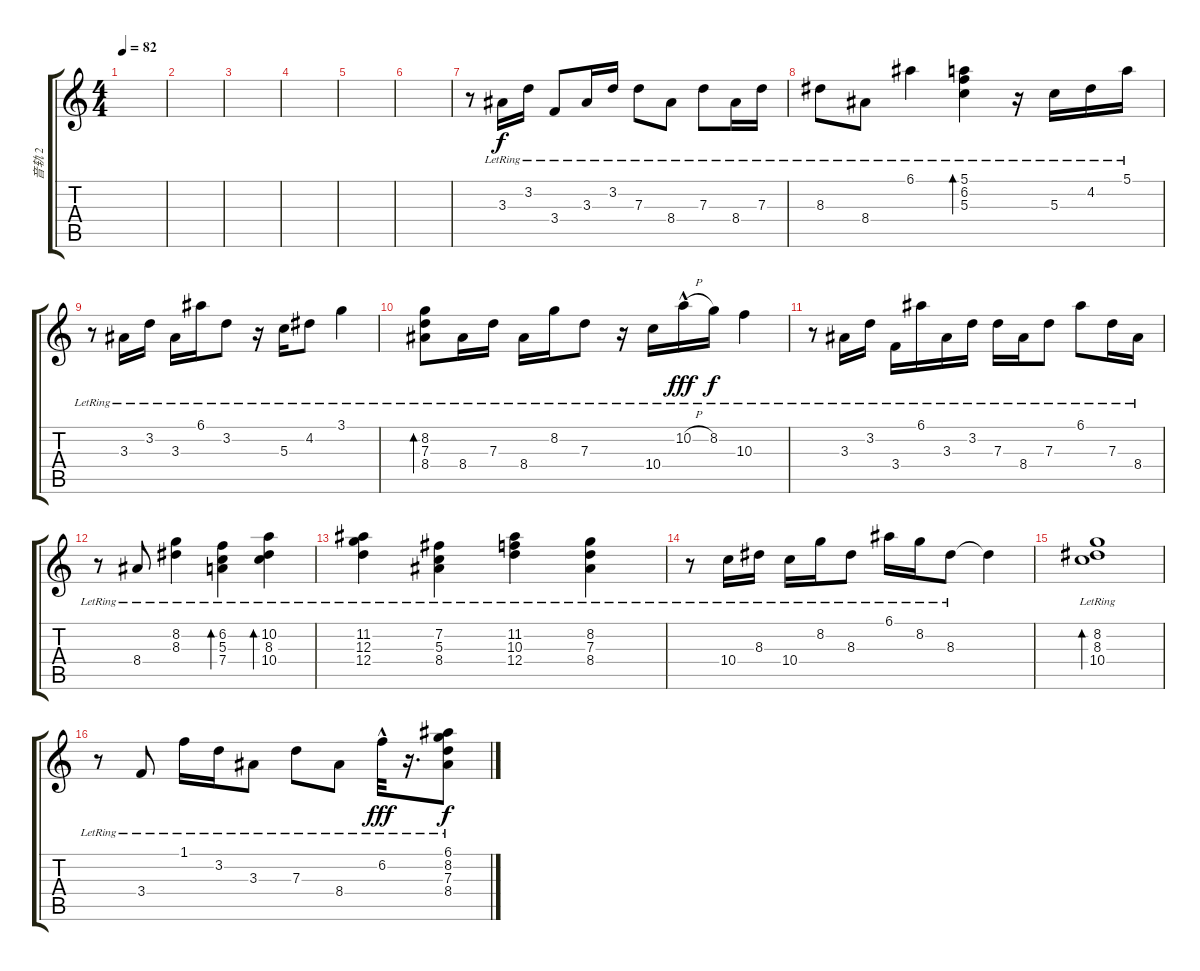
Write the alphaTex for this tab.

\track ("音轨 2" "音轨 2") {instrument acousticguitarnylon}
\staff {score tabs}
\tuning (E4 B3 G3 D3 A2 E2) {hide}
\ts (4 4)
\tempo 82
\clef g2
\ks c
|
|
|
|
|
|
r.8 3.3{lr}.16{balance 12} 3.2{lr}.16 3.4{lr}.8 3.3{lr}.16 3.2{lr}.16 7.3{lr}.8 8.4{lr}.8 7.3{lr}.8 8.4{lr}.16 7.3{lr}.16 |
8.3{lr}.8 8.4{lr}.8 6.1{lr}.4 (5.1{lr} 6.2{lr} 5.3{lr}).4{bd 240} r.16 5.3{lr}.16 4.2{lr}.16 5.1{lr}.16 |
r.8 3.3{lr}.16 3.2{lr}.16 3.3{lr}.16 6.1{lr}.16 3.2{lr}.8 r.16 5.3{lr}.16 4.2{lr}.8 3.1{lr}.4 |
(8.2{lr} 7.3{lr} 8.4{lr}).8{bd 240} 8.4{lr}.16 7.3{lr}.16 8.4{lr}.16 8.2{lr}.16 7.3{lr}.8 r.16 10.4{lr}.16 10.2{h hac lr}.16{dy fff} 8.2{lr}.16{dy f} 10.3{lr}.4 |
r.8 3.3{lr}.16{balance 8} 3.2{lr}.16 3.4{lr}.16 6.1{lr}.16 3.3{lr}.16 3.2{lr}.16 7.3{lr}.16 8.4{lr}.16 7.3{lr}.8 6.1{lr}.8 7.3{lr}.16 8.4{lr}.16 |
r.8 8.4{lr}.8 (8.2{lr} 8.3{lr}).4 (6.2{lr} 5.3{lr} 7.4{lr}).4{bd 240} (10.2{lr} 8.3{lr} 10.4{lr}).4{bd 120} |
(11.2{lr} 12.3{lr} 12.4{lr}).4 (7.2{lr} 5.3{lr} 8.4{lr}).4 (11.2{lr} 10.3{lr} 12.4{lr}).4 (8.2{lr} 7.3{lr} 8.4{lr}).4 |
r.8 10.4{lr}.16 8.3{lr}.16 10.4{lr}.16 8.2{lr}.16 8.3{lr}.8 6.1{lr}.16 8.2{lr}.16 8.3{lr}.8 8.3{t}.4 |
(8.2{lr} 8.3{lr} 10.4{lr}).1{bd 240} |
r.8 3.4{lr}.8 1.1{lr}.16 3.2{lr}.16 3.3{lr}.8 7.3{lr}.8 8.4{lr}.8 6.2{hac lr}.32{dy fff} r.16{d} (6.1{lr} 8.2{lr} 7.3{lr} 8.4{lr}).8{dy f}
